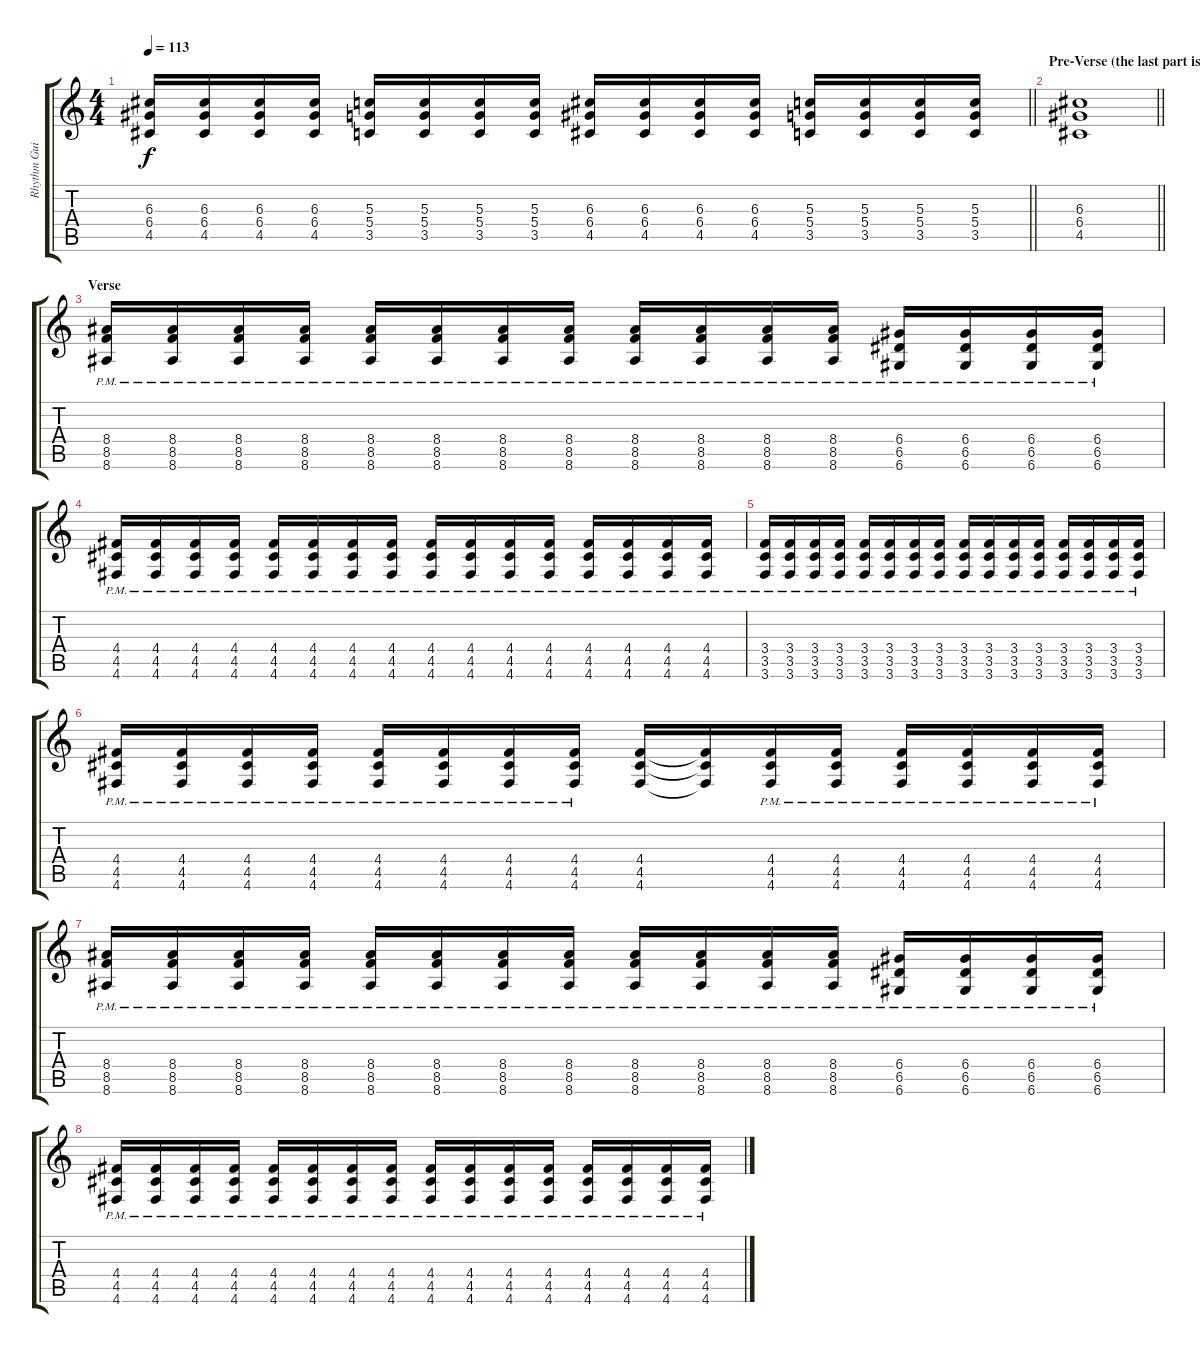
\track ("Rhythm Guitar" "Rhythm Gui") {instrument overdrivenguitar}
\staff {score tabs}
\tuning (E4 B3 G3 D3 A2 D2) {hide}
\ts (4 4)
\tempo 113
\clef g2
\barLineRight lightlight
\ks c
(6.3 6.4 4.5).16{dy f} (6.3 6.4 4.5).16 (6.3 6.4 4.5).16 (6.3 6.4 4.5).16 (5.3 5.4 3.5).16 (5.3 5.4 3.5).16 (5.3 5.4 3.5).16 (5.3 5.4 3.5).16 (6.3 6.4 4.5).16 (6.3 6.4 4.5).16 (6.3 6.4 4.5).16 (6.3 6.4 4.5).16 (5.3 5.4 3.5).16 (5.3 5.4 3.5).16 (5.3 5.4 3.5).16 (5.3 5.4 3.5).16 |
\section ("" "Pre-Verse (the last part is just a pick scrape)")
\barLineRight lightlight
(6.3 6.4 4.5).1 |
\section ("" "Verse")
(8.4{pm} 8.5{pm} 8.6{pm}).16 (8.4{pm} 8.5{pm} 8.6{pm}).16 (8.4{pm} 8.5{pm} 8.6{pm}).16 (8.4{pm} 8.5{pm} 8.6{pm}).16 (8.4{pm} 8.5{pm} 8.6{pm}).16 (8.4{pm} 8.5{pm} 8.6{pm}).16 (8.4{pm} 8.5{pm} 8.6{pm}).16 (8.4{pm} 8.5{pm} 8.6{pm}).16 (8.4{pm} 8.5{pm} 8.6{pm}).16 (8.4{pm} 8.5{pm} 8.6{pm}).16 (8.4{pm} 8.5{pm} 8.6{pm}).16 (8.4{pm} 8.5{pm} 8.6{pm}).16 (6.4{pm} 6.5{pm} 6.6{pm}).16 (6.4{pm} 6.5{pm} 6.6{pm}).16 (6.4{pm} 6.5{pm} 6.6{pm}).16 (6.4{pm} 6.5{pm} 6.6{pm}).16 |
(4.4{pm} 4.5{pm} 4.6{pm}).16 (4.4{pm} 4.5{pm} 4.6{pm}).16 (4.4{pm} 4.5{pm} 4.6{pm}).16 (4.4{pm} 4.5{pm} 4.6{pm}).16 (4.4{pm} 4.5{pm} 4.6{pm}).16 (4.4{pm} 4.5{pm} 4.6{pm}).16 (4.4{pm} 4.5{pm} 4.6{pm}).16 (4.4{pm} 4.5{pm} 4.6{pm}).16 (4.4{pm} 4.5{pm} 4.6{pm}).16 (4.4{pm} 4.5{pm} 4.6{pm}).16 (4.4{pm} 4.5{pm} 4.6{pm}).16 (4.4{pm} 4.5{pm} 4.6{pm}).16 (4.4{pm} 4.5{pm} 4.6{pm}).16 (4.4{pm} 4.5{pm} 4.6{pm}).16 (4.4{pm} 4.5{pm} 4.6{pm}).16 (4.4{pm} 4.5{pm} 4.6{pm}).16 |
(3.4{pm} 3.5{pm} 3.6{pm}).16 (3.4{pm} 3.5{pm} 3.6{pm}).16 (3.4{pm} 3.5{pm} 3.6{pm}).16 (3.4{pm} 3.5{pm} 3.6{pm}).16 (3.4{pm} 3.5{pm} 3.6{pm}).16 (3.4{pm} 3.5{pm} 3.6{pm}).16 (3.4{pm} 3.5{pm} 3.6{pm}).16 (3.4{pm} 3.5{pm} 3.6{pm}).16 (3.4{pm} 3.5{pm} 3.6{pm}).16 (3.4{pm} 3.5{pm} 3.6{pm}).16 (3.4{pm} 3.5{pm} 3.6{pm}).16 (3.4{pm} 3.5{pm} 3.6{pm}).16 (3.4{pm} 3.5{pm} 3.6{pm}).16 (3.4{pm} 3.5{pm} 3.6{pm}).16 (3.4{pm} 3.5{pm} 3.6{pm}).16 (3.4{pm} 3.5{pm} 3.6{pm}).16 |
(4.4{pm} 4.5{pm} 4.6{pm}).16 (4.4{pm} 4.5{pm} 4.6{pm}).16 (4.4{pm} 4.5{pm} 4.6{pm}).16 (4.4{pm} 4.5{pm} 4.6{pm}).16 (4.4{pm} 4.5{pm} 4.6{pm}).16 (4.4{pm} 4.5{pm} 4.6{pm}).16 (4.4{pm} 4.5{pm} 4.6{pm}).16 (4.4{pm} 4.5{pm} 4.6{pm}).16 (4.4 4.5 4.6).16 (4.4{t} 4.5{t} 4.6{t}).16 (4.4{pm} 4.5{pm} 4.6{pm}).16 (4.4{pm} 4.5{pm} 4.6{pm}).16 (4.4{pm} 4.5{pm} 4.6{pm}).16 (4.4{pm} 4.5{pm} 4.6{pm}).16 (4.4{pm} 4.5{pm} 4.6{pm}).16 (4.4{pm} 4.5{pm} 4.6{pm}).16 |
(8.4{pm} 8.5{pm} 8.6{pm}).16 (8.4{pm} 8.5{pm} 8.6{pm}).16 (8.4{pm} 8.5{pm} 8.6{pm}).16 (8.4{pm} 8.5{pm} 8.6{pm}).16 (8.4{pm} 8.5{pm} 8.6{pm}).16 (8.4{pm} 8.5{pm} 8.6{pm}).16 (8.4{pm} 8.5{pm} 8.6{pm}).16 (8.4{pm} 8.5{pm} 8.6{pm}).16 (8.4{pm} 8.5{pm} 8.6{pm}).16 (8.4{pm} 8.5{pm} 8.6{pm}).16 (8.4{pm} 8.5{pm} 8.6{pm}).16 (8.4{pm} 8.5{pm} 8.6{pm}).16 (6.4{pm} 6.5{pm} 6.6{pm}).16 (6.4{pm} 6.5{pm} 6.6{pm}).16 (6.4{pm} 6.5{pm} 6.6{pm}).16 (6.4{pm} 6.5{pm} 6.6{pm}).16 |
(4.4{pm} 4.5{pm} 4.6{pm}).16 (4.4{pm} 4.5{pm} 4.6{pm}).16 (4.4{pm} 4.5{pm} 4.6{pm}).16 (4.4{pm} 4.5{pm} 4.6{pm}).16 (4.4{pm} 4.5{pm} 4.6{pm}).16 (4.4{pm} 4.5{pm} 4.6{pm}).16 (4.4{pm} 4.5{pm} 4.6{pm}).16 (4.4{pm} 4.5{pm} 4.6{pm}).16 (4.4{pm} 4.5{pm} 4.6{pm}).16 (4.4{pm} 4.5{pm} 4.6{pm}).16 (4.4{pm} 4.5{pm} 4.6{pm}).16 (4.4{pm} 4.5{pm} 4.6{pm}).16 (4.4{pm} 4.5{pm} 4.6{pm}).16 (4.4{pm} 4.5{pm} 4.6{pm}).16 (4.4{pm} 4.5{pm} 4.6{pm}).16 (4.4{pm} 4.5{pm} 4.6{pm}).16
